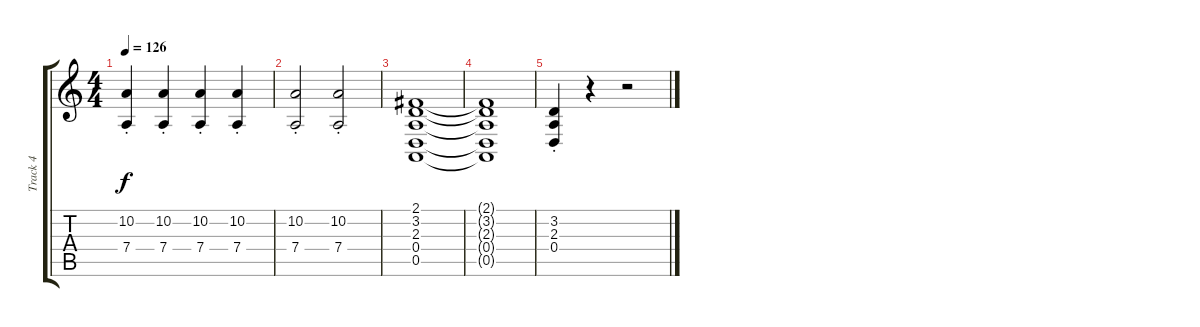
\track ("Track 4" "Track 4") {instrument violin}
\staff {score tabs}
\tuning (E4 B3 G3 D3 A2 E2) {hide}
\ts (4 4)
\tempo 126
\clef g2
\ks c
(10.2{st} 7.4{st}).4{dy f} (10.2{st} 7.4{st}).4 (10.2{st} 7.4{st}).4 (10.2{st} 7.4{st}).4 |
(10.2{st} 7.4{st}).2 (10.2{st} 7.4{st}).2 |
(2.1 3.2 2.3 0.4 0.5).1 |
(2.1{t} 3.2{t} 2.3{t} 0.4{t} 0.5{t}).1 |
(3.2{st} 2.3{st} 0.4{st}).4 r.4 r.2
